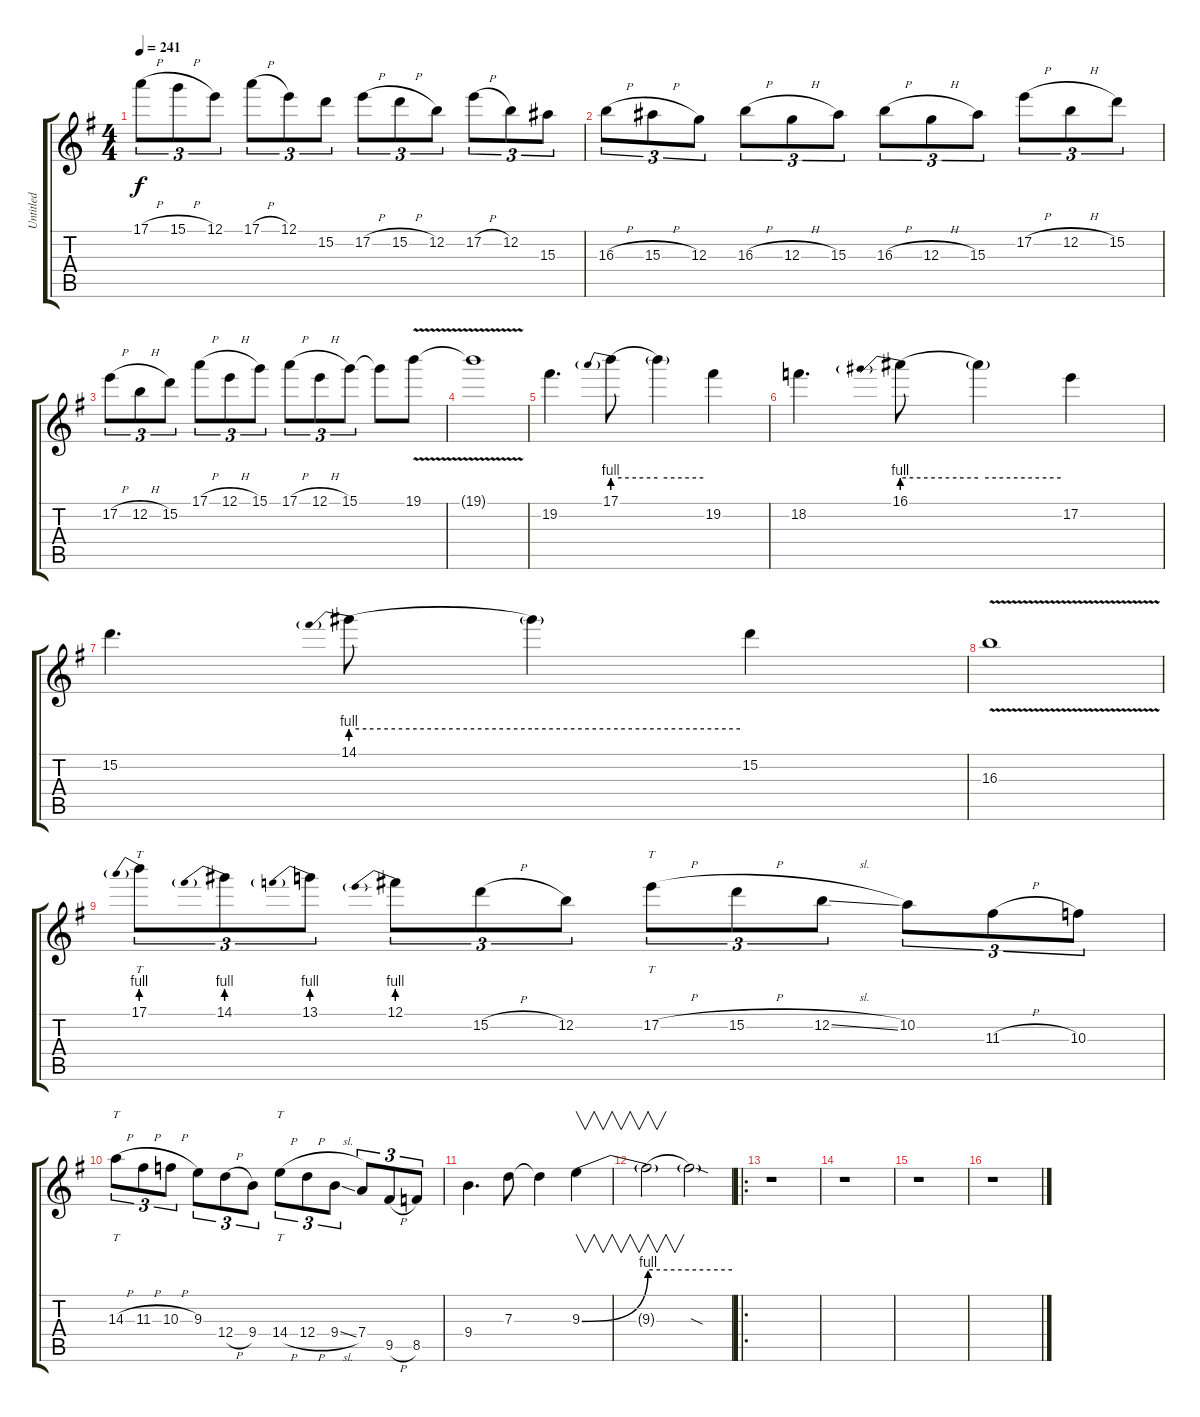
\track ("Untitled" "Untitled") {instrument distortionguitar}
\staff {score tabs}
\tuning (E4 B3 G3 D3 A2 E2) {hide}
\ts (4 4)
\tempo 241
\clef g2
\ks g
17.1{h}.8{tu (3 2) dy f} 15.1{h}.8{tu (3 2)} 12.1.8{tu (3 2)} 17.1{h}.8{tu (3 2)} 12.1.8{tu (3 2)} 15.2.8{tu (3 2)} 17.2{h}.8{tu (3 2)} 15.2{h}.8{tu (3 2)} 12.2.8{tu (3 2)} 17.2{h}.8{tu (3 2)} 12.2.8{tu (3 2)} 15.3.8{tu (3 2)} |
16.3{h}.8{tu (3 2)} 15.3{h}.8{tu (3 2)} 12.3.8{tu (3 2)} 16.3{h}.8{tu (3 2)} 12.3{h}.8{tu (3 2)} 15.3.8{tu (3 2)} 16.3{h}.8{tu (3 2)} 12.3{h}.8{tu (3 2)} 15.3.8{tu (3 2)} 17.2{h}.8{tu (3 2)} 12.2{h}.8{tu (3 2)} 15.2.8{tu (3 2)} |
17.2{h}.8{tu (3 2)} 12.2{h}.8{tu (3 2)} 15.2.8{tu (3 2)} 17.1{h}.8{tu (3 2)} 12.1{h}.8{tu (3 2)} 15.1.8{tu (3 2)} 17.1{h}.8{tu (3 2)} 12.1{h}.8{tu (3 2)} 15.1.8{tu (3 2)} 15.1{t}.8 19.1{v}.8 |
19.1{v t}.1 |
19.2.4{d} 17.1{be (prebend 0 4 60 4)}.8 17.1{be (hold 0 4 60 4) t}.4 19.2.4 |
18.2.4{d} 16.1{be (prebend 0 4 60 4)}.8 16.1{be (hold 0 4 60 4) t}.4 17.2.4 |
15.2.4{d} 14.1{be (prebend 0 4 60 4)}.8 14.1{be (hold 0 4 60 4) t}.4 15.2.4 |
16.3{v}.1 |
17.1{be (prebend 0 4 60 4)}.8{tt tu (3 2)} 14.1{be (prebend 0 4 60 4)}.8{tu (3 2)} 13.1{be (prebend 0 4 60 4)}.8{tu (3 2)} 12.1{be (prebend 0 4 60 4)}.8{tu (3 2)} 15.2{h}.8{tu (3 2)} 12.2.8{tu (3 2)} 17.2{h}.8{tt tu (3 2)} 15.2{h}.8{tu (3 2)} 12.2{sl}.8{tu (3 2)} 10.2.8{tu (3 2)} 11.3{h}.8{tu (3 2)} 10.3.8{tu (3 2)} |
14.3{h}.8{tt tu (3 2)} 11.3{h}.8{tu (3 2)} 10.3{h}.8{tu (3 2)} 9.3.8{tu (3 2)} 12.4{h}.8{tu (3 2)} 9.4.8{tu (3 2)} 14.4{h}.8{tt tu (3 2)} 12.4{h}.8{tu (3 2)} 9.4{sl}.8{tu (3 2)} 7.4.8{tu (3 2)} 9.5{h}.8{tu (3 2)} 8.5.8{tu (3 2)} |
9.4.4{d} 7.3.8 7.3{t}.4 9.3{be (bend 0 0 60 4)}.4{v} |
9.3{be (hold 0 4 60 4) t}.2{v} 9.3{sod t}.2 |
\ro
r.1 |
r.1 |
r.1 |
r.1
